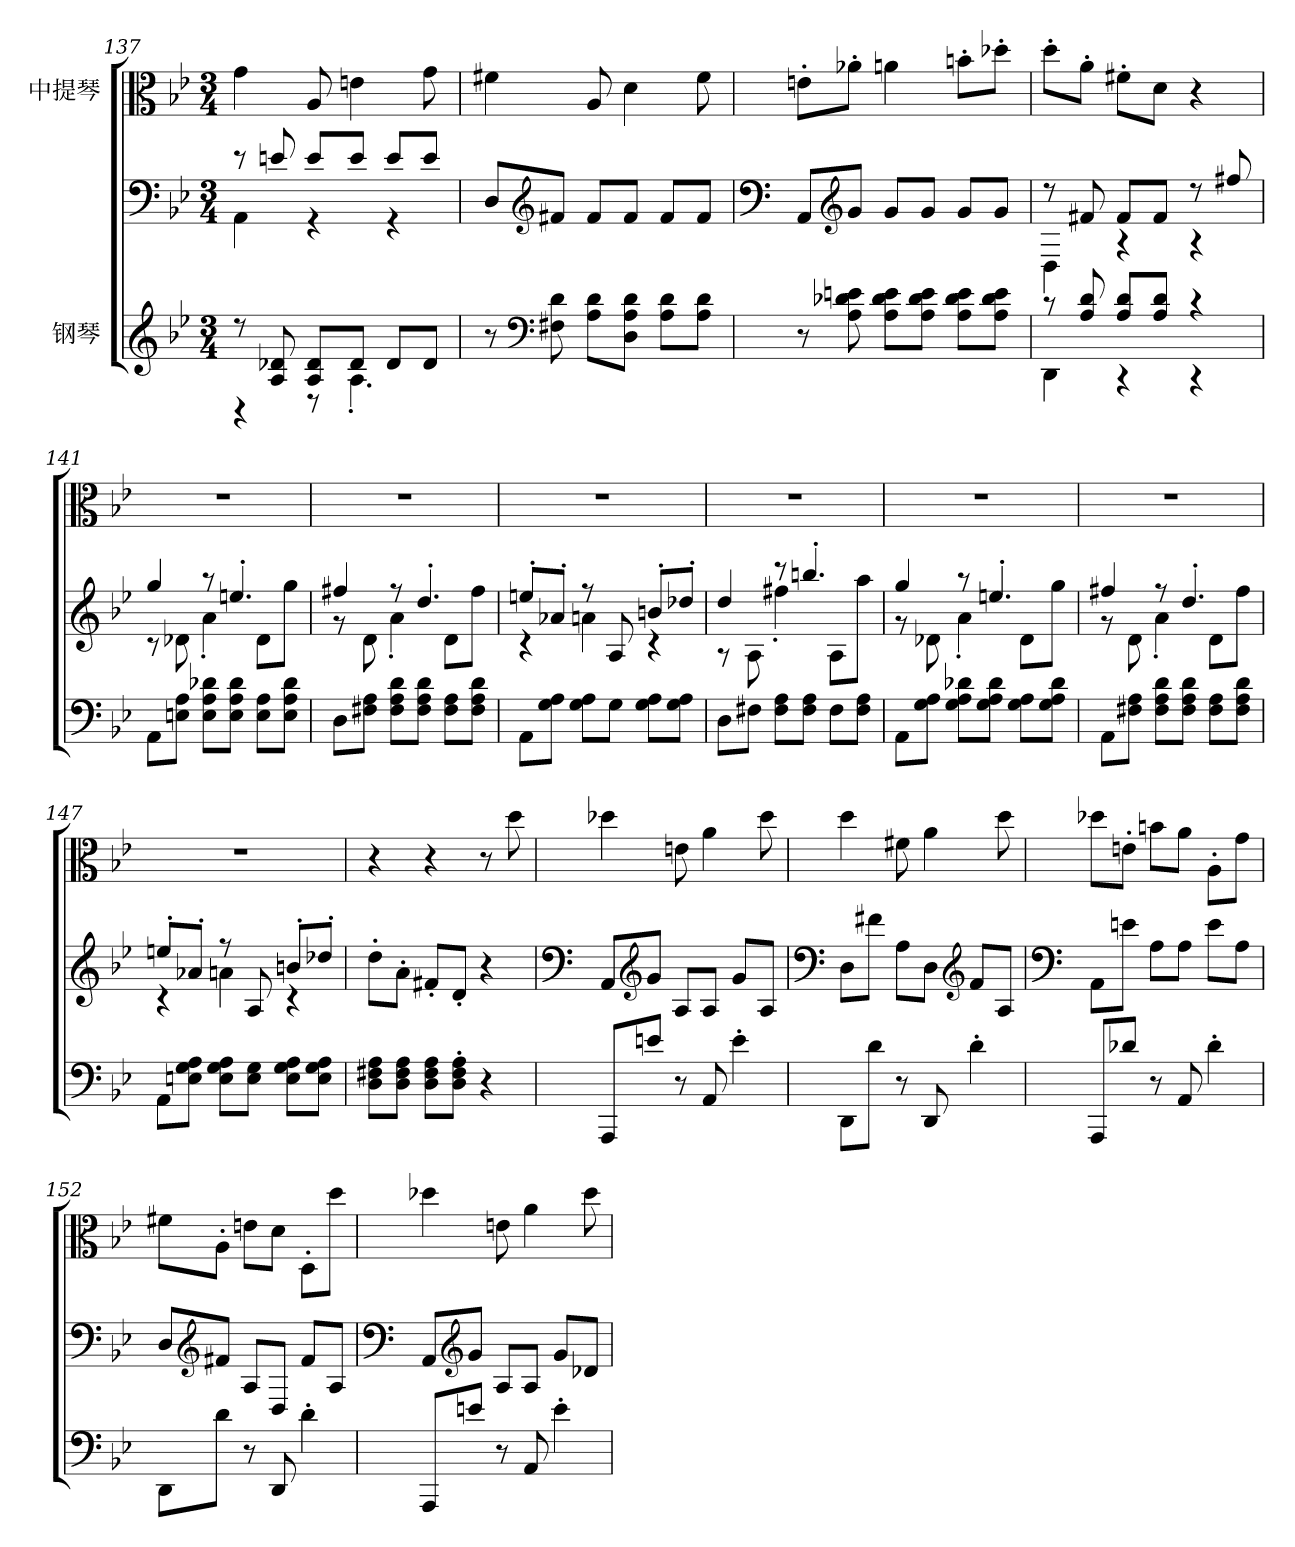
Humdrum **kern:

**kern	**kern	**kern
*part2	*part2	*part1
*staff3	*staff2	*staff1
*I"钢琴	*	*I"中提琴
*clefG2	*clefF4	*clefC3
*k[b-e-]	*k[b-e-]	*k[b-e-]
*M3/4	*M3/4	*M3/4
=137	=137	=137
*^	*^	*
8r	4r	8r	4AA\	4g\
8A/ 8d-X/	.	8en/	.	.
8A/ 8d-/L	8r	8e/L	4r	8A/
8d-/J	4.A'\	8e/J	.	4en\
8d-/L	.	8e/L	4r	.
8d-/J	.	8e/J	.	8g\
*v	*v	*	*	*
*	*v	*v	*
=138	=138	=138
8r	8D/L	4f#X\
*clefF4	*clefG2	*
8F#X\ 8d\	8f#X/J	.
8A\ 8d\L	8f#/L	8A/
8D\ 8A\ 8d\J	8f#/J	4d\
8A\ 8d\L	8f#/L	.
8A\ 8d\J	8f#/J	8f#\
!!LO:LB:g=z
=139	=139	=139
*	*clefF4	*
8r	8AA/L	8en'\L
*	*clefG2	*
8A\ 8d-X\ 8en\	8g/J	8a-X'\J
8A\ 8d-\ 8e\L	8g/L	4an\
8A\ 8d-\ 8e\J	8g/J	.
8A\ 8d-\ 8e\L	8g/L	8bn'\L
8A\ 8d-\ 8e\J	8g/J	8dd-X'\J
=140	=140	=140
*^	*^	*
8r	4DD\	8r	4D\	8dd'\L
8A/ 8d/	.	8f#X/	.	8a'\J
8A/ 8d/L	4r	8f#/L	4r	8f#X'\L
8A/ 8d/J	.	8f#/J	.	8d\J
4r	4r	8r	4r	4r
.	.	8ff#X/	.	.
*v	*v	*	*	*
=141	=141	=141	=141
8AA\L	4gg/	8r	2.r
8En\ 8A\J	.	8d-X\	.
8E\ 8A\ 8d-X\L	8r	4a'\	.
8E\ 8A\ 8d-\J	4.een'/	.	.
8E\ 8A\L	.	8d-\L	.
8E\ 8A\ 8d-\J	.	8gg\J	.
=142	=142	=142	=142
8D\L	4ff#X/	8r	2.r
8F#X\ 8A\J	.	8d\	.
8F#\ 8A\ 8d\L	8r	4a'\	.
8F#\ 8A\ 8d\J	4.dd'/	.	.
8F#\ 8A\L	.	8d\L	.
8F#\ 8A\ 8d\J	.	8ff#\J	.
!!LO:LB:g=z
=143	=143	=143	=143
8AA\L	8een'/L	4r	2.r
8G\ 8A\J	8a-X'/J	.	.
8G\ 8A\L	8r	4an\	.
8G\J	8A/	.	.
8G\ 8A\L	8bn'/L	4r	.
8G\ 8A\J	8dd-X'/J	.	.
=144	=144	=144	=144
8D\L	4dd/	8r	2.r
8F#X\J	.	8A\	.
8F#\ 8A\L	8r	4ff#X'\	.
8F#\ 8A\J	4.bbn'/	.	.
8F#\L	.	8A\L	.
8F#\ 8A\J	.	8aa\J	.
=145	=145	=145	=145
8AA\L	4gg/	8r	2.r
8G\ 8A\J	.	8d-X\	.
8G\ 8A\ 8d-X\L	8r	4a'\	.
8G\ 8A\ 8d-\J	4.een'/	.	.
8G\ 8A\L	.	8d-\L	.
8G\ 8A\ 8d-\J	.	8gg\J	.
=146	=146	=146	=146
8AA\L	4ff#X/	8r	2.r
8F#X\ 8A\J	.	8d\	.
8F#\ 8A\ 8d\L	8r	4a'\	.
8F#\ 8A\ 8d\J	4.dd'/	.	.
8F#\ 8A\L	.	8d\L	.
8F#\ 8A\ 8d\J	.	8ff#\J	.
!!LO:PB:g=z
=147	=147	=147	=147
8AA\L	8een'/L	4r	2.r
8En\ 8G\ 8A\J	8a-X'/J	.	.
8E\ 8G\ 8A\L	8r	4an\	.
8E\ 8G\J	8A/	.	.
8E\ 8G\ 8A\L	8bn'/L	4r	.
8E\ 8G\ 8A\J	8dd-X'/J	.	.
*	*v	*v	*
=148	=148	=148
8D\ 8F#X\ 8A\L	8dd'\L	4r
8D\ 8F#\ 8A\J	8a'\J	.
8D\ 8F#\ 8A\L	8f#X'/L	4r
8D\' 8F#\' 8A\'J	8d'/J	.
4r	4r	8r
.	.	8dd\
=149	=149	=149
*	*clefF4	*
8AAA/L	8AA/L	4dd-X\
*	*clefG2	*
8en/J	8g/J	.
8r	8A/L	8en\
8AA/	8A/J	4a\
4e'\	8g/L	.
.	8A/J	8dd-\
=150	=150	=150
*	*clefF4	*
8DD\L	8D\L	4dd\
8d\J	8f#X\J	.
8r	8A\L	8f#X\
8DD/	8D\J	4a\
*	*clefG2	*
4d'\	8f#/L	.
.	8A/J	8dd\
!!LO:LB:g=z
=151	=151	=151
*	*clefF4	*
8AAA/L	8AA\L	8dd-X\L
8d-X/J	8en\J	8en'\J
8r	8A\L	8bn\L
8AA/	8A\J	8a\J
4d-'\	8e\L	8A'\L
.	8A\J	8g\J
=152	=152	=152
8DD\L	8D/L	8f#X\L
*	*clefG2	*
8d\J	8f#X/J	8A'\J
8r	8A/L	8en\L
8DD/	8D/J	8d\J
4d'\	8f#/L	8D'\L
.	8A/J	8dd\J
=153	=153	=153
*	*clefF4	*
8AAA/L	8AA/L	4dd-X\
*	*clefG2	*
8en/J	8g/J	.
8r	8A/L	8en\
8AA/	8A/J	4a\
4e'\	8g/L	.
.	8d-X/J	8dd-\
=	=	=
*-	*-	*-
